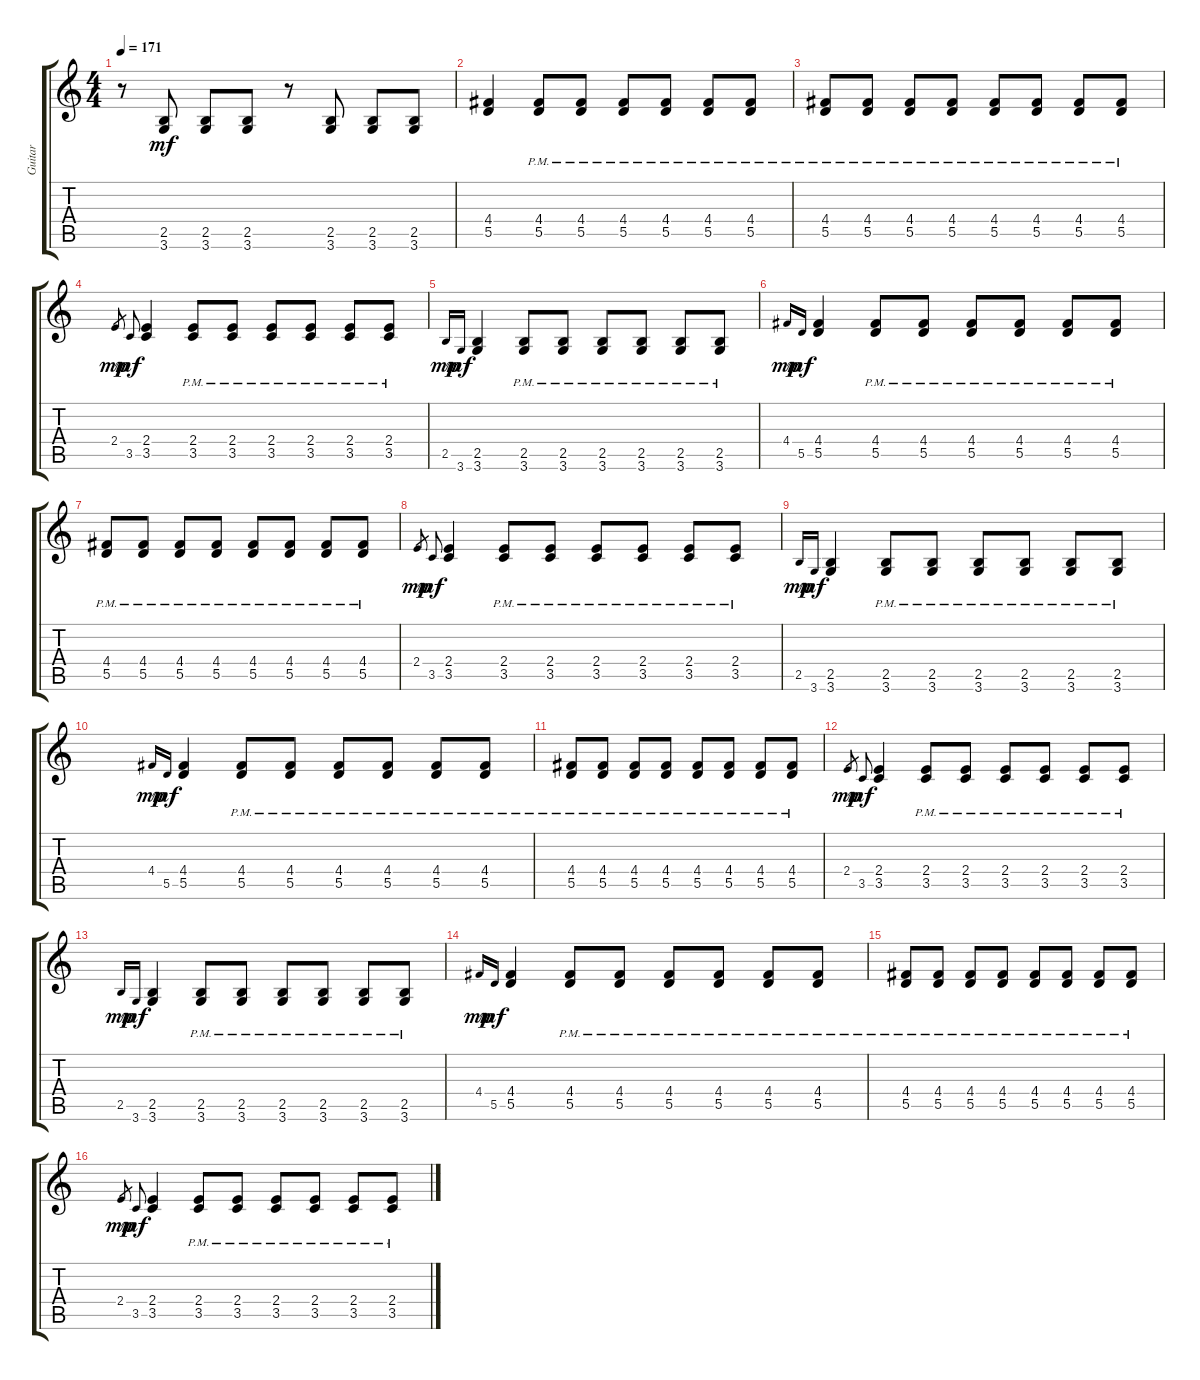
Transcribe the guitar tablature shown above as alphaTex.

\track ("Guitar" "Guitar") {instrument overdrivenguitar}
\staff {score tabs}
\tuning (E4 B3 G3 D3 A2 E2) {hide}
\ts (4 4)
\tempo 171
\clef g2
\ks c
r.8{dy f} (2.5 3.6).8{dy mf} (2.5 3.6).8 (2.5 3.6).8 r.8 (2.5 3.6).8 (2.5 3.6).8 (2.5 3.6).8 |
(4.4 5.5).4 (4.4{pm} 5.5{pm}).8 (4.4{pm} 5.5{pm}).8 (4.4{pm} 5.5{pm}).8 (4.4{pm} 5.5{pm}).8 (4.4{pm} 5.5{pm}).8 (4.4{pm} 5.5{pm}).8 |
(4.4{pm} 5.5{pm}).8 (4.4{pm} 5.5{pm}).8 (4.4{pm} 5.5{pm}).8 (4.4{pm} 5.5{pm}).8 (4.4{pm} 5.5{pm}).8 (4.4{pm} 5.5{pm}).8 (4.4{pm} 5.5{pm}).8 (4.4{pm} 5.5{pm}).8 |
2.4.16{gr dy mp} 3.5.16{gr onbeat dy mf} (2.4 3.5).4 (2.4{pm} 3.5{pm}).8 (2.4{pm} 3.5{pm}).8 (2.4{pm} 3.5{pm}).8 (2.4{pm} 3.5{pm}).8 (2.4{pm} 3.5{pm}).8 (2.4{pm} 3.5{pm}).8 |
2.5.16{gr onbeat dy mp} 3.6.16{gr onbeat dy mf} (2.5 3.6).4 (2.5{pm} 3.6{pm}).8 (2.5{pm} 3.6{pm}).8 (2.5{pm} 3.6{pm}).8 (2.5{pm} 3.6{pm}).8 (2.5{pm} 3.6{pm}).8 (2.5{pm} 3.6{pm}).8 |
4.4.16{gr onbeat dy mp} 5.5.16{gr onbeat dy mf} (4.4 5.5).4 (4.4{pm} 5.5{pm}).8 (4.4{pm} 5.5{pm}).8 (4.4{pm} 5.5{pm}).8 (4.4{pm} 5.5{pm}).8 (4.4{pm} 5.5{pm}).8 (4.4{pm} 5.5{pm}).8 |
(4.4{pm} 5.5{pm}).8 (4.4{pm} 5.5{pm}).8 (4.4{pm} 5.5{pm}).8 (4.4{pm} 5.5{pm}).8 (4.4{pm} 5.5{pm}).8 (4.4{pm} 5.5{pm}).8 (4.4{pm} 5.5{pm}).8 (4.4{pm} 5.5{pm}).8 |
2.4.16{gr dy mp} 3.5.16{gr onbeat dy mf} (2.4 3.5).4 (2.4{pm} 3.5{pm}).8 (2.4{pm} 3.5{pm}).8 (2.4{pm} 3.5{pm}).8 (2.4{pm} 3.5{pm}).8 (2.4{pm} 3.5{pm}).8 (2.4{pm} 3.5{pm}).8 |
2.5.16{gr onbeat dy mp} 3.6.16{gr onbeat dy mf} (2.5 3.6).4 (2.5{pm} 3.6{pm}).8 (2.5{pm} 3.6{pm}).8 (2.5{pm} 3.6{pm}).8 (2.5{pm} 3.6{pm}).8 (2.5{pm} 3.6{pm}).8 (2.5{pm} 3.6{pm}).8 |
4.4.16{gr onbeat dy mp} 5.5.16{gr onbeat dy mf} (4.4 5.5).4 (4.4{pm} 5.5{pm}).8 (4.4{pm} 5.5{pm}).8 (4.4{pm} 5.5{pm}).8 (4.4{pm} 5.5{pm}).8 (4.4{pm} 5.5{pm}).8 (4.4{pm} 5.5{pm}).8 |
(4.4{pm} 5.5{pm}).8 (4.4{pm} 5.5{pm}).8 (4.4{pm} 5.5{pm}).8 (4.4{pm} 5.5{pm}).8 (4.4{pm} 5.5{pm}).8 (4.4{pm} 5.5{pm}).8 (4.4{pm} 5.5{pm}).8 (4.4{pm} 5.5{pm}).8 |
2.4.16{gr dy mp} 3.5.16{gr onbeat dy mf} (2.4 3.5).4 (2.4{pm} 3.5{pm}).8 (2.4{pm} 3.5{pm}).8 (2.4{pm} 3.5{pm}).8 (2.4{pm} 3.5{pm}).8 (2.4{pm} 3.5{pm}).8 (2.4{pm} 3.5{pm}).8 |
2.5.16{gr onbeat dy mp} 3.6.16{gr onbeat dy mf} (2.5 3.6).4 (2.5{pm} 3.6{pm}).8 (2.5{pm} 3.6{pm}).8 (2.5{pm} 3.6{pm}).8 (2.5{pm} 3.6{pm}).8 (2.5{pm} 3.6{pm}).8 (2.5{pm} 3.6{pm}).8 |
4.4.16{gr onbeat dy mp} 5.5.16{gr onbeat dy mf} (4.4 5.5).4 (4.4{pm} 5.5{pm}).8 (4.4{pm} 5.5{pm}).8 (4.4{pm} 5.5{pm}).8 (4.4{pm} 5.5{pm}).8 (4.4{pm} 5.5{pm}).8 (4.4{pm} 5.5{pm}).8 |
(4.4{pm} 5.5{pm}).8 (4.4{pm} 5.5{pm}).8 (4.4{pm} 5.5{pm}).8 (4.4{pm} 5.5{pm}).8 (4.4{pm} 5.5{pm}).8 (4.4{pm} 5.5{pm}).8 (4.4{pm} 5.5{pm}).8 (4.4{pm} 5.5{pm}).8 |
2.4.16{gr dy mp} 3.5.16{gr onbeat dy mf} (2.4 3.5).4 (2.4{pm} 3.5{pm}).8 (2.4{pm} 3.5{pm}).8 (2.4{pm} 3.5{pm}).8 (2.4{pm} 3.5{pm}).8 (2.4{pm} 3.5{pm}).8 (2.4{pm} 3.5{pm}).8
